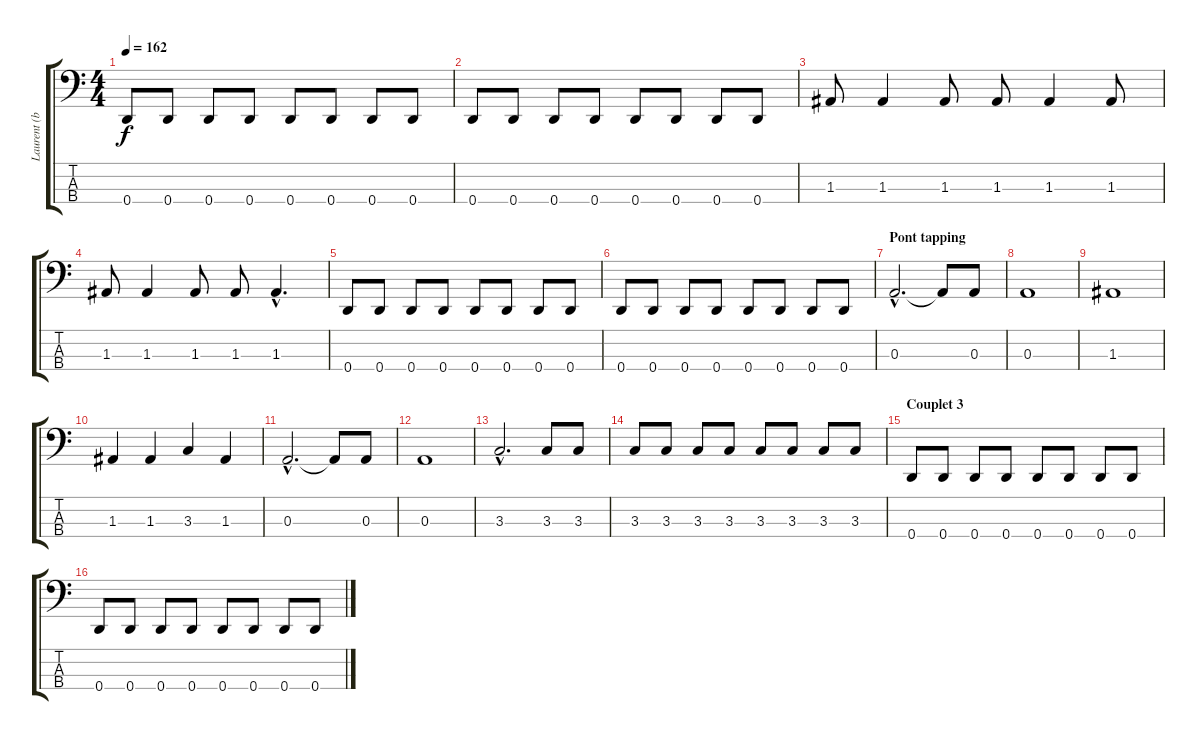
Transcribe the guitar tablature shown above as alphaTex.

\track ("Laurent (basse)" "Laurent (b") {instrument electricbassfinger}
\staff {score tabs}
\tuning (G2 D2 A1 D1) {hide}
\ts (4 4)
\tempo 162
\clef f4
\ks c
0.4.8{dy f} 0.4.8 0.4.8 0.4.8 0.4.8 0.4.8 0.4.8 0.4.8 |
0.4.8 0.4.8 0.4.8 0.4.8 0.4.8 0.4.8 0.4.8 0.4.8 |
1.3.8 1.3.4 1.3.8 1.3.8 1.3.4 1.3.8 |
1.3.8 1.3.4 1.3.8 1.3.8 1.3{hac}.4{d} |
0.4.8 0.4.8 0.4.8 0.4.8 0.4.8 0.4.8 0.4.8 0.4.8 |
0.4.8 0.4.8 0.4.8 0.4.8 0.4.8 0.4.8 0.4.8 0.4.8 |
\section ("" "Pont tapping")
0.3{hac}.2{d} 0.3{t}.8 0.3.8 |
0.3.1 |
1.3.1 |
1.3.4 1.3.4 3.3.4 1.3.4 |
0.3{hac}.2{d} 0.3{t}.8 0.3.8 |
0.3.1 |
3.3{hac}.2{d} 3.3.8 3.3.8 |
3.3.8 3.3.8 3.3.8 3.3.8 3.3.8 3.3.8 3.3.8 3.3.8 |
\section ("" "Couplet 3")
0.4.8 0.4.8 0.4.8 0.4.8 0.4.8 0.4.8 0.4.8 0.4.8 |
0.4.8 0.4.8 0.4.8 0.4.8 0.4.8 0.4.8 0.4.8 0.4.8
